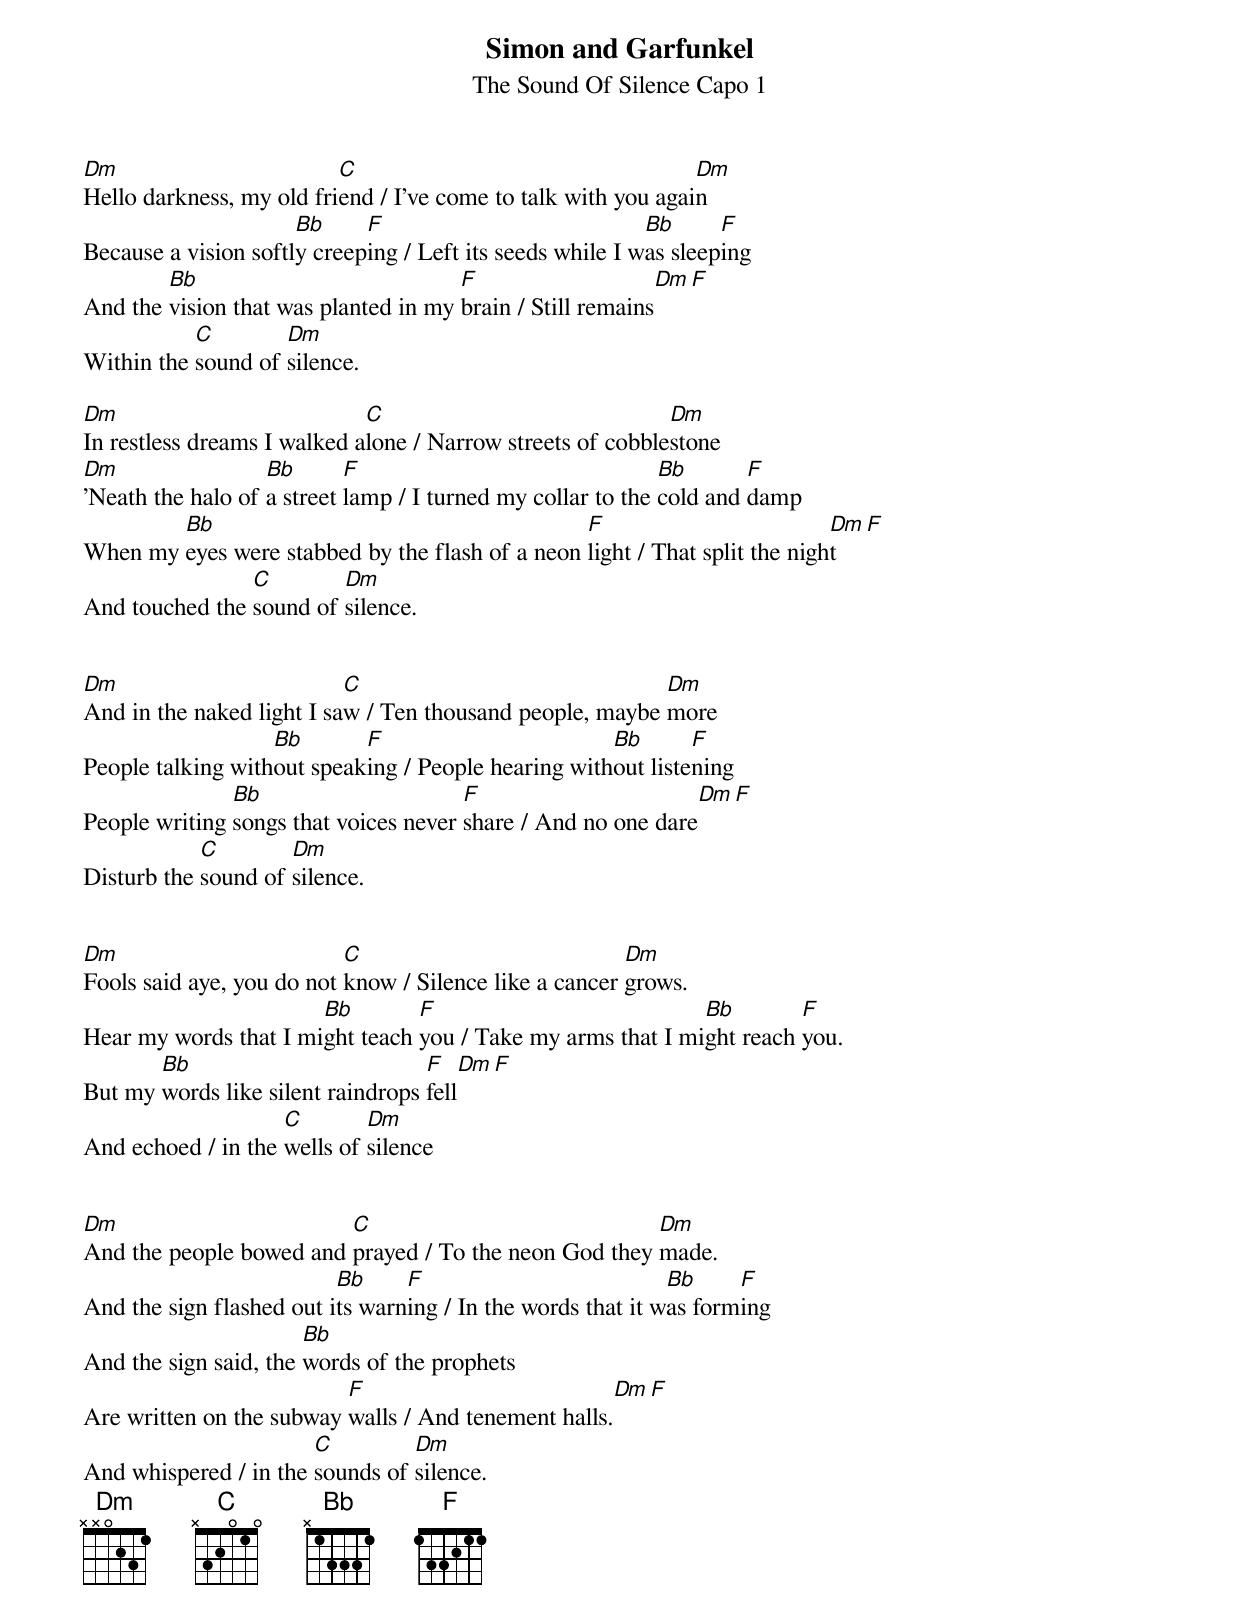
Simon and Garfunkel
The Sound Of Silence Capo 1

Dm                        C                                    Dm
Hello darkness, my old friend / I've come to talk with you again
                      Bb     F                             Bb      F
Because a vision softly creeping / Left its seeds while I was sleeping
        Bb                            F                    Dm   F
And the vision that was planted in my brain / Still remains
           C        Dm
Within the sound of silence.

Dm                           C                              Dm
In restless dreams I walked alone / Narrow streets of cobblestone
Dm                 Bb       F                                Bb       F
'Neath the halo of a street lamp / I turned my collar to the cold and damp
        Bb                                       F                          Dm   F
When my eyes were stabbed by the flash of a neon light / That split the night
                C        Dm
And touched the sound of silence.


Dm                         C                              Dm
And in the naked light I saw / Ten thousand people, maybe more
                   Bb       F                        Bb       F
People talking without speaking / People hearing without listening
               Bb                      F                      Dm   F
People writing songs that voices never share / And no one dare
            C        Dm
Disturb the sound of silence.


Dm                         C                            Dm
Fools said aye, you do not know / Silence like a cancer grows.
                       Bb        F                           Bb        F
Hear my words that I might teach you / Take my arms that I might reach you.
       Bb                          F        Dm    F
But my words like silent raindrops fell
                    C        Dm
And echoed / in the wells of silence


Dm                       C                             Dm
And the people bowed and prayed / To the neon God they made.
                          Bb     F                           Bb     F
And the sign flashed out its warning / In the words that it was forming
                       Bb
And the sign said, the words of the prophets
                          F                           Dm  F
Are written on the subway walls / And tenement halls.
                       C         Dm
And whispered / in the sounds of silence.
